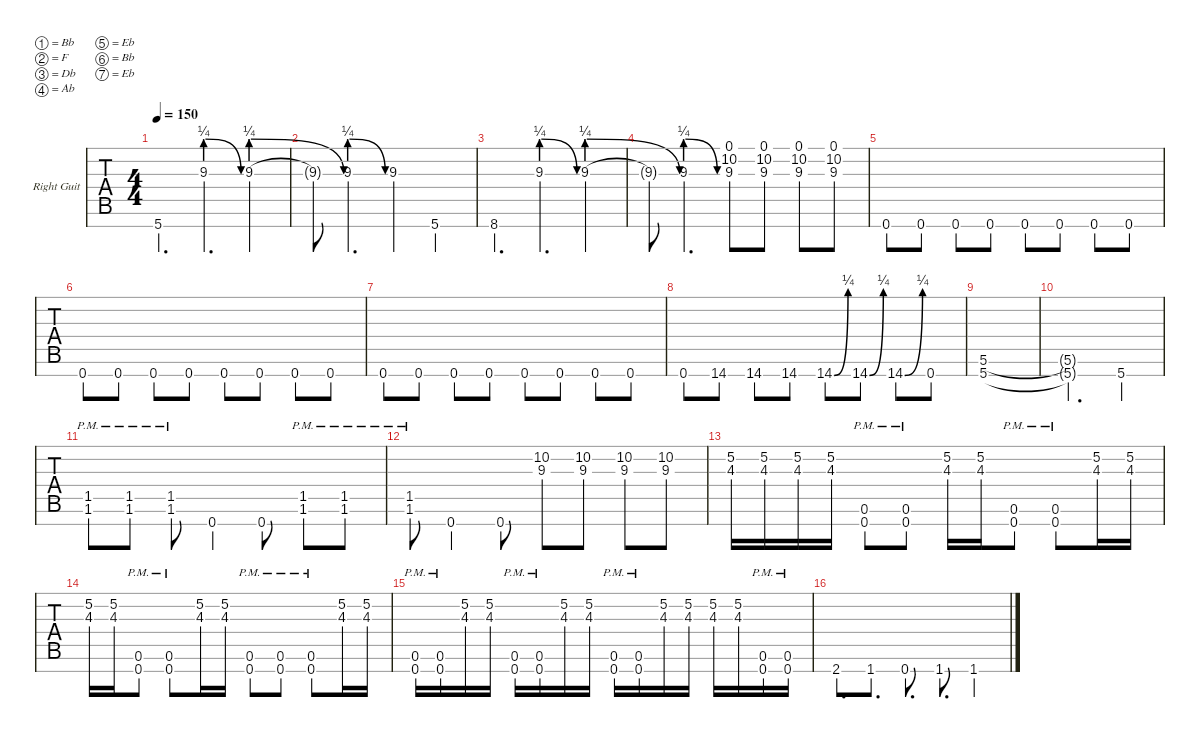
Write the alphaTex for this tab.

\defaultSystemsLayout 4
\hideDynamics
\bracketExtendMode nobrackets
\firstSystemTrackNameOrientation horizontal
\track ("Right Guitar" "Right Guit") {instrument distortionguitar}
\staff {tabs}
\tuning (Bb3 F3 Db3 Ab2 Eb2 Bb1 Eb1)
\ts (4 4)
\tempo 150
\clef g2
\ks c
5.7{acc #}.4{d dy mf} 9.3{be (prebendrelease 0 1 15 0) acc #}.4{d} 9.3{be (prebendrelease 0 1 15 0) acc #}.4 |
9.3{t acc #}.8 9.3{be (prebendrelease 0 1 15 0) acc #}.4{d} 9.3{acc #}.4 5.7{acc #}.4 |
8.7.4{d} 9.3{be (prebendrelease 0 1 15 0) acc #}.4{d} 9.3{be (prebendrelease 0 1 15 0) acc #}.4 |
9.3{t acc #}.8 9.3{be (prebendrelease 0 1 15 0) acc #}.4{d} (9.3{acc #} 10.2{acc #} 0.1{acc #}).8 (9.3{acc #} 10.2{acc #} 0.1{acc #}).8 (9.3{acc #} 10.2{acc #} 0.1{acc #}).8 (9.3{acc #} 10.2{acc #} 0.1{acc #}).8 |
0.7{acc #}.8 0.7{acc #}.8 0.7{acc #}.8 0.7{acc #}.8 0.7{acc #}.8 0.7{acc #}.8 0.7{acc #}.8 0.7{acc #}.8 |
0.7{acc #}.8 0.7{acc #}.8 0.7{acc #}.8 0.7{acc #}.8 0.7{acc #}.8 0.7{acc #}.8 0.7{acc #}.8 0.7{acc #}.8 |
0.7{acc #}.8 0.7{acc #}.8 0.7{acc #}.8 0.7{acc #}.8 0.7{acc #}.8 0.7{acc #}.8 0.7{acc #}.8 0.7{acc #}.8 |
0.7{acc #}.8 14.7.8 14.7.8 14.7.8 14.7{be (bend 0 0 13.2 1)}.8 14.7{be (bend 0 0 15 1)}.8 14.7{be (bend 0 0 15.6 1)}.8 0.7{acc #}.8 |
(5.7{acc #} 5.6{acc #}).1 |
(5.7{t acc #} 5.6{t acc #}).2{d} 5.7{acc #}.4 |
(1.6{pm} 1.5{pm}).8 (1.6{pm} 1.5{pm}).8 (1.6{pm} 1.5{pm}).8 0.7{acc #}.4 0.7{acc #}.8 (1.6{pm} 1.5{pm}).8 (1.6{pm} 1.5{pm}).8 |
(1.6{pm} 1.5{pm}).8 0.7{acc #}.4 0.7{acc #}.8 (10.2{acc #} 9.3{acc #}).8 (10.2{acc #} 9.3{acc #}).8 (10.2{acc #} 9.3{acc #}).8 (10.2{acc #} 9.3{acc #}).8 |
(5.2{acc #} 4.3).16 (5.2{acc #} 4.3).16 (5.2{acc #} 4.3).16 (5.2{acc #} 4.3).16 (0.7{pm acc #} 0.6{pm acc #}).8 (0.7{pm acc #} 0.6{pm acc #}).8 (5.2{acc #} 4.3).16 (5.2{acc #} 4.3).16 (0.7{pm acc #} 0.6{pm acc #}).8 (0.7{pm acc #} 0.6{pm acc #}).8 (4.3 5.2{acc #}).16 (4.3 5.2{acc #}).16 |
(4.3 5.2{acc #}).16 (4.3 5.2{acc #}).16 (0.7{pm acc #} 0.6{pm acc #}).8 (0.7{pm acc #} 0.6{pm acc #}).8 (4.3 5.2{acc #}).16 (4.3 5.2{acc #}).16 (0.7{pm acc #} 0.6{pm acc #}).8 (0.7{pm acc #} 0.6{pm acc #}).8 (0.7{pm acc #} 0.6{pm acc #}).8 (4.3 5.2{acc #}).16 (4.3 5.2{acc #}).16 |
(0.7{pm acc #} 0.6{pm acc #}).16 (0.7{pm acc #} 0.6{pm acc #}).16 (5.2{acc #} 4.3).16 (5.2{acc #} 4.3).16 (0.7{pm acc #} 0.6{pm acc #}).16 (0.7{pm acc #} 0.6{pm acc #}).16 (5.2{acc #} 4.3).16 (5.2{acc #} 4.3).16 (0.7{pm acc #} 0.6{pm acc #}).16 (0.7{pm acc #} 0.6{pm acc #}).16 (5.2{acc #} 4.3).16 (5.2{acc #} 4.3).16 (5.2{acc #} 4.3).16 (5.2{acc #} 4.3).16 (0.7{pm acc #} 0.6{pm acc #}).16 (0.7{pm acc #} 0.6{pm acc #}).16 |
2.7.8{d} 1.7.8{d} 0.7{acc #}.8{d} 1.7.8{d} 1.7.4
